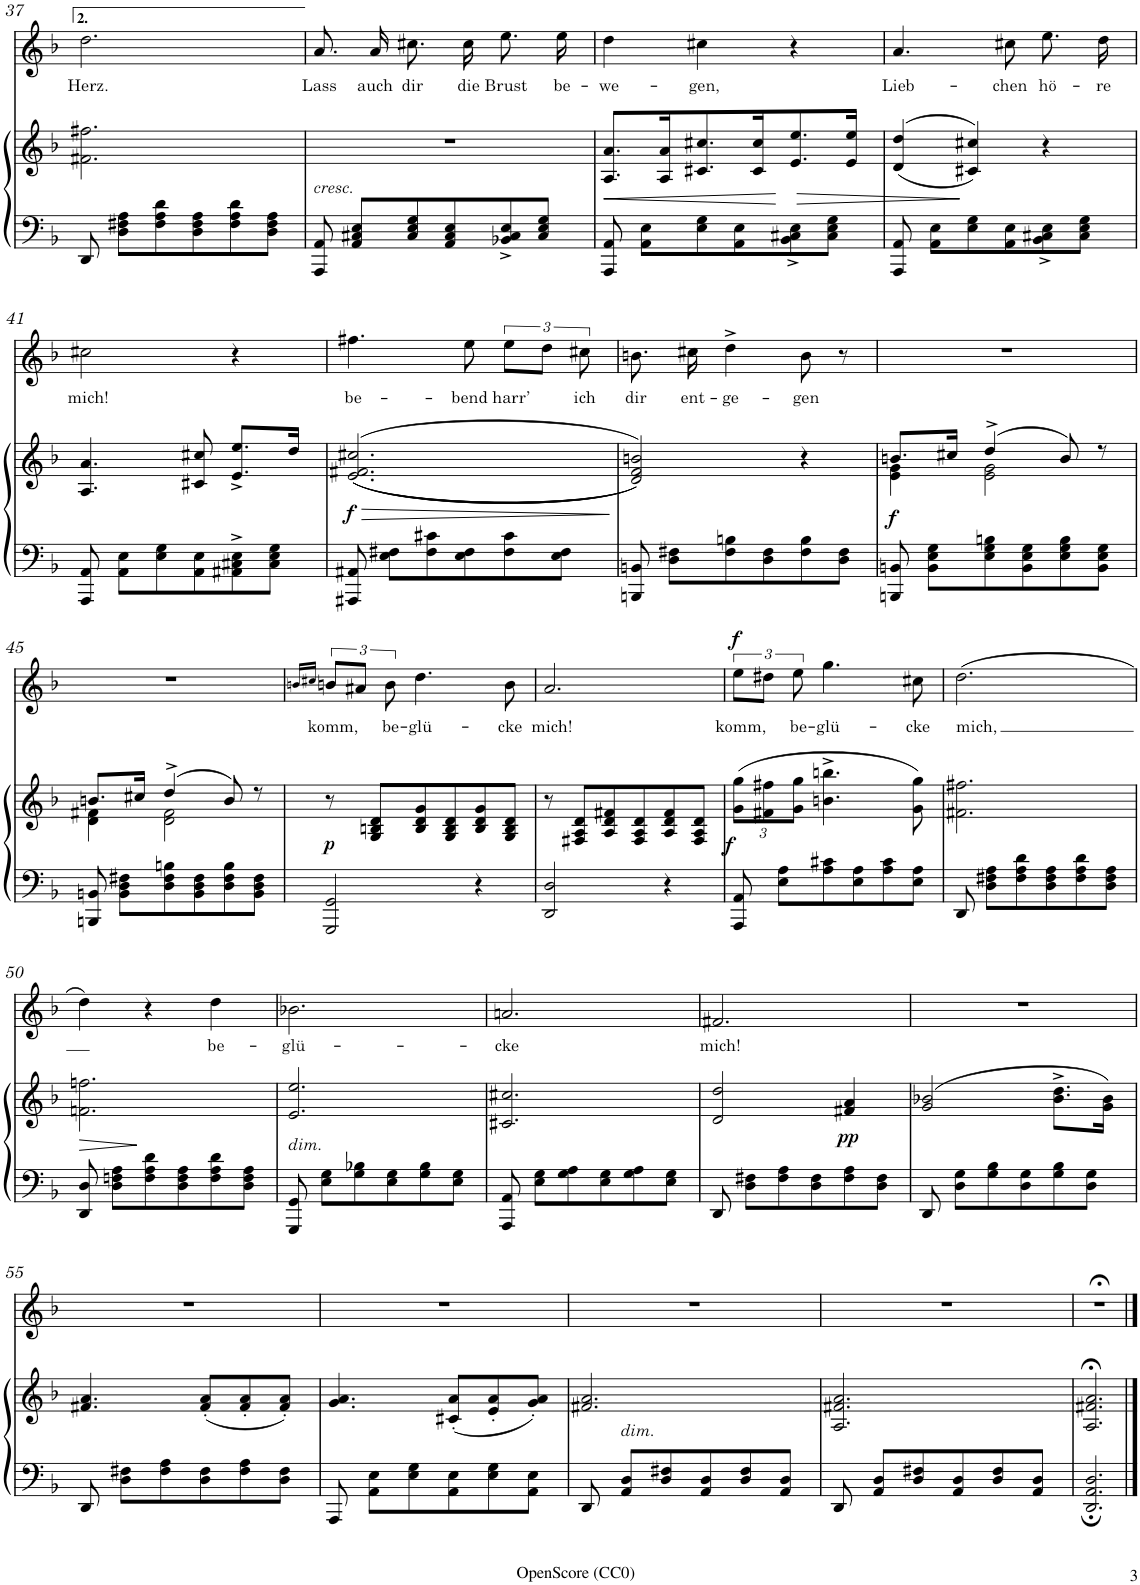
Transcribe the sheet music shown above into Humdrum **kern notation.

**kern	**kern	**dynam	**kern	**text	**dynam
*part2	*part2	*part2	*part1	*part1	*part1
*staff3	*staff2	*staff2/3	*staff1	*staff1	*staff1
*I"Piano	*	*	*I"Voice	*	*
*I'Pno	*	*	*	*	*
!!LO:PB:g=z
*clefF4	*clefG2	*	*clefG2	*	*
*k[b-]	*k[b-]	*	*k[b-]	*	*
*M3/4	*M3/4	*	*M3/4	*	*
=37	=37	=37	=37	=37	=37
!	!	!	!	!LO:LY:b	!
8DD/	2.f#X\ 2.ff#X\	.	2.dd\	Herz.	.
8D\ 8F#X\ 8A\L	.	.	.	.	.
8F#\ 8A\ 8d\	.	.	.	.	.
8D\ 8F#\ 8A\	.	.	.	.	.
8F#\ 8A\ 8d\	.	.	.	.	.
8D\ 8F#\ 8A\J	.	.	.	.	.
=38	=38	=38	=38	=38	=38
!LO:TX:a:i:t=cresc.	!	!	!	!	!
!	!	!	!	!LO:LY:b	!
8AAA/ 8AA/	2.r	.	8.a/	Lass	.
8AA/ 8C#X/ 8E/L	.	.	.	.	.
!	!	!	!	!LO:LY:b	!
.	.	.	16a/	auch	.
!	!	!	!	!LO:LY:b	!
8C#/ 8E/ 8G/	.	.	8.cc#X\	dir	.
8AA/ 8C#/ 8E/	.	.	.	.	.
!	!	!	!	!LO:LY:b	!
.	.	.	16cc#\	die	.
!	!	!	!	!LO:LY:b	!
8BB-X/^< 8C#/^< 8E/^<	.	.	8.ee\	Brust	.
8C#/ 8E/ 8G/J	.	.	.	.	.
!	!	!	!	!LO:LY:b	!
.	.	.	16ee\	be-	.
=39	=39	=39	=39	=39	=39
!	!	!LO:HP:b	!	!LO:LY:b	!
8AAA/ 8AA/	8.A/ 8.a/L	<	4dd\	-we-	.
8AA\ 8E\L	.	.	.	.	.
.	16A/ 16a/K	.	.	.	.
!	!	!	!	!LO:LY:b	!
8E\ 8G\	8.c#X/ 8.cc#X/	.	4cc#X\	-gen,	.
8AA\ 8E\	.	.	.	.	.
.	16c#/ 16cc#/K	.	.	.	.
!	!	!LO:HP:n=1:b	!	!	!
8BB-\^< 8C#X\^< 8E\^<	8.e/ 8.ee/	[ >	4r	.	.
8C#\ 8E\ 8G\J	.	.	.	.	.
.	16e/ 16ee/Jk	.	.	.	.
=40	=40	=40	=40	=40	=40
!	!	!	!	!LO:LY:b	!
8AAA/ 8AA/	(>(4d/ 4dd/	.	4.a/	Lieb-	.
8AA\ 8E\L	.	.	.	.	.
8E\ 8G\	4c#X/ 4cc#X/))	]	.	.	.
!	!	!	!	!LO:LY:b	!
8AA\ 8E\	.	.	8cc#X\	-chen	.
!	!	!	!	!LO:LY:b	!
8BB-\^< 8C#X\^< 8E\^<	4r	.	8.ee\	hö-	.
8C#\ 8E\ 8G\J	.	.	.	.	.
!	!	!	!	!LO:LY:b	!
.	.	.	16dd\	-re	.
!!LO:LB:g=z
=41	=41	=41	=41	=41	=41
!	!	!	!	!LO:LY:b	!
8AAA/ 8AA/	4.A/ 4.a/	.	2cc#X\	mich!	.
8AA\ 8E\L	.	.	.	.	.
8E\ 8G\	.	.	.	.	.
8AA\ 8E\	8c#X/ 8cc#X/	.	.	.	.
8AA#X\^ 8C#X\^ 8E\^	8.e/^< 8.ee/^<L	.	4r	.	.
8C#\ 8E\ 8G\J	.	.	.	.	.
.	16dd/Jk	.	.	.	.
=42	=42	=42	=42	=42	=42
!	!	!LO:HP:b	!	!LO:LY:b	!
!	!	!LO:DY:n=1:b	!	!	!
8AAA#X/ 8AA#X/	(>((2.e/ 2.f#X/ 2.cc#X/	> f	4.ff#X\	be-	.
8E\ 8F#X\L	.	.	.	.	.
8F#\ 8c#X\	.	.	.	.	.
!	!	!	!	!LO:LY:b	!
8E\ 8F#\	.	.	8ee\	-bend	.
!	!	!	!	!LO:LY:b	!
8F#\ 8c#\	.	.	12ee\L	harr’	.
.	.	.	12dd\J	.	.
8E\ 8F#\J	.	.	.	.	.
!	!	!	!	!LO:LY:b	!
.	.	.	12cc#X\	ich	.
.	.	]	.	.	.
=43	=43	=43	=43	=43	=43
!	!	!	!	!LO:LY:b	!
8BBBn/ 8BBn/	2d/ 2f#X/ 2bn/)))	.	8.bn\	dir	.
8D\ 8F#X\L	.	.	.	.	.
!	!	!	!	!LO:LY:b	!
.	.	.	16cc#X\	ent-	.
!	!	!	!	!LO:LY:b	!
8F#\ 8Bn\	.	.	4dd^\	-ge-	.
8D\ 8F#\	.	.	.	.	.
!	!	!	!	!LO:LY:b	!
8F#\ 8B\	4r	.	8b\	-gen	.
8D\ 8F#\J	.	.	8r	.	.
=44	=44	=44	=44	=44	=44
*	*^	*	*	*	*
!	!	!	!LO:DY:b	!	!	!
8BBBn/ 8BBn/	8.bn/L	4e\ 4g\	f	2.r	.	.
8BB\ 8E\ 8G\L	.	.	.	.	.	.
.	16cc#X/Jk	.	.	.	.	.
8E\ 8G\ 8Bn\	(4dd^/	2e\ 2g\	.	.	.	.
8BB\ 8E\ 8G\	.	.	.	.	.	.
8E\ 8G\ 8B\	8b/)	.	.	.	.	.
8BB\ 8E\ 8G\J	8r	.	.	.	.	.
!!LO:LB:g=z
=45	=45	=45	=45	=45	=45	=45
8BBBn/ 8BBn/	8.bn/L	4d\ 4f#X\	.	2.r	.	.
8BB\ 8D\ 8F#X\L	.	.	.	.	.	.
.	16cc#X/Jk	.	.	.	.	.
8D\ 8F#\ 8Bn\	(4dd^/	2d\ 2f#\	.	.	.	.
8BB\ 8D\ 8F#\	.	.	.	.	.	.
8D\ 8F#\ 8B\	8b/)	.	.	.	.	.
8BB\ 8D\ 8F#\J	8r	.	.	.	.	.
*	*v	*v	*	*	*	*
=46	=46	=46	=46	=46	=46
.	.	.	16qbn/LL	.	.
.	.	.	16qcc#X/JJ	.	.
!	!	!LO:DY:b	!	!LO:LY:b	!
2GGG/ 2GG/	8r	p	12bn/L	komm,	.
.	.	.	12a#X/J	.	.
.	8G/ 8Bn/ 8d/L	.	.	.	.
!	!	!	!	!LO:LY:b	!
.	.	.	12b\	be-	.
!	!	!	!	!LO:LY:b	!
.	8B/ 8d/ 8g/	.	4.dd\	-glü-	.
.	8G/ 8B/ 8d/	.	.	.	.
4r	8B/ 8d/ 8g/	.	.	.	.
!	!	!	!	!LO:LY:b	!
.	8G/ 8B/ 8d/J	.	8b\	-cke	.
=47	=47	=47	=47	=47	=47
!	!	!	!	!LO:LY:b	!
2DD/ 2D/	8r	.	2.a/	-mich!	.
.	8F#X/ 8A/ 8d/L	.	.	.	.
.	8A/ 8d/ 8f#X/	.	.	.	.
.	8F#/ 8A/ 8d/	.	.	.	.
4r	8A/ 8d/ 8f#/	.	.	.	.
.	8F#/ 8A/ 8d/J	.	.	.	.
=48	=48	=48	=48	=48	=48
*	*Xbrackettup	*	*	*	*
!	!	!LO:DY:a=2	!	!LO:LY:b	!LO:DY:a
8AAA/ 8AA/	(12g\ 12gg\L	f	12ee\L	komm,	f
.	12f#X\ 12ff#X\	.	12dd#X\J	.	.
8E\ 8A\L	.	.	.	.	.
!	!	!	!	!LO:LY:b	!
.	12g\ 12gg\J	.	12ee\	be-	.
!	!	!	!	!LO:LY:b	!
8A\ 8c#X\	4.bn\^ 4.bbn\^	.	4.gg\	-glü-	.
8E\ 8A\	.	.	.	.	.
8A\ 8c#\	.	.	.	.	.
!	!	!	!	!LO:LY:b	!
8E\ 8A\J	8g\ 8gg\)	.	8cc#X\	-cke	.
=49	=49	=49	=49	=49	=49
!	!	!	!	!LO:LY:b	!
8DD/	2.f#X\ 2.ff#X\	.	(2.dd\	mich,	.
8D\ 8F#X\ 8A\L	.	.	.	.	.
8F#\ 8A\ 8d\	.	.	.	.	.
8D\ 8F#\ 8A\	.	.	.	.	.
8F#\ 8A\ 8d\	.	.	.	.	.
8D\ 8F#\ 8A\J	.	.	.	.	.
!!LO:LB:g=z
=50	=50	=50	=50	=50	=50
8DD/ 8D/	2.fn\ 2.ffn\	.	4dd\)	.	.
8D\ 8Fn\ 8A\L	.	.	.	.	.
8F\ 8A\ 8d\	.	.	4r	.	.
8D\ 8F\ 8A\	.	.	.	.	.
!	!	!	!	!LO:LY:b	!
8F\ 8A\ 8d\	.	.	4dd\	be-	.
8D\ 8F\ 8A\J	.	.	.	.	.
=51	=51	=51	=51	=51	=51
!LO:TX:a:i:t=dim.	!	!	!	!	!
!	!	!	!	!LO:LY:b	!
8GGG/ 8GG/	2.e/ 2.ee/	.	2.b-X\	-glü-	.
8E\ 8G\L	.	.	.	.	.
8G\ 8B-X\	.	.	.	.	.
8E\ 8G\	.	.	.	.	.
8G\ 8B-\	.	.	.	.	.
8E\ 8G\J	.	.	.	.	.
=52	=52	=52	=52	=52	=52
!	!	!	!	!LO:LY:b	!
8AAA/ 8AA/	2.c#X/ 2.cc#X/	.	2.an/	-cke	.
8E\ 8G\L	.	.	.	.	.
8G\ 8A\	.	.	.	.	.
8E\ 8G\	.	.	.	.	.
8G\ 8A\	.	.	.	.	.
8E\ 8G\J	.	.	.	.	.
=53	=53	=53	=53	=53	=53
!	!	!	!	!LO:LY:b	!
8DD/	2d/ 2dd/	.	2.f#X/	-mich!	.
8D\ 8F#X\L	.	.	.	.	.
8F#\ 8A\	.	.	.	.	.
8D\ 8F#\	.	.	.	.	.
!	!	!LO:DY:b	!	!	!
8F#\ 8A\	4f#X/ 4a/	pp	.	.	.
8D\ 8F#\J	.	.	.	.	.
=54	=54	=54	=54	=54	=54
8DD/	(2g/ 2b-X/	.	2.r	.	.
8D\ 8G\L	.	.	.	.	.
8G\ 8B-\	.	.	.	.	.
8D\ 8G\	.	.	.	.	.
8G\ 8B-\	8.b-\^ 8.dd\^L	.	.	.	.
8D\ 8G\J	.	.	.	.	.
.	16g\ 16b-\Jk)	.	.	.	.
!!LO:LB:g=z
=55	=55	=55	=55	=55	=55
8DD/	4.f#X/ 4.a/	.	2.r	.	.
8D\ 8F#X\L	.	.	.	.	.
8F#\ 8A\	.	.	.	.	.
8D\ 8F#\	(8f#/' 8a/'L	.	.	.	.
8F#\ 8A\	8f#/' 8a/'	.	.	.	.
8D\ 8F#\J	8f#/' 8a/'J)	.	.	.	.
=56	=56	=56	=56	=56	=56
8AAA/	4.g/ 4.a/	.	2.r	.	.
8AA\ 8E\L	.	.	.	.	.
8E\ 8G\	.	.	.	.	.
8AA\ 8E\	(8c#X/' 8a/'L	.	.	.	.
8E\ 8G\	8e/' 8a/'	.	.	.	.
8AA\ 8E\J	8g/' 8a/'J)	.	.	.	.
=57	=57	=57	=57	=57	=57
8DD/	2.f#X/ 2.a/	.	2.r	.	.
!LO:TX:a:i:t=dim.	!	!	!	!	!
8AA/ 8D/L	.	.	.	.	.
8D/ 8F#X/	.	.	.	.	.
8AA/ 8D/	.	.	.	.	.
8D/ 8F#/	.	.	.	.	.
8AA/ 8D/J	.	.	.	.	.
=58	=58	=58	=58	=58	=58
8DD/	2.A/ 2.f#X/ 2.a/	.	2.r	.	.
8AA/ 8D/L	.	.	.	.	.
8D/ 8F#X/	.	.	.	.	.
8AA/ 8D/	.	.	.	.	.
8D/ 8F#/	.	.	.	.	.
8AA/ 8D/J	.	.	.	.	.
=59	=59	=59	=59	=59	=59
2.DD/; 2.AA/; 2.D/;	2.A/;< 2.f#X/;< 2.a/;<	.	2.r;<	.	.
==	==	==	==	==	==
*-	*-	*-	*-	*-	*-
